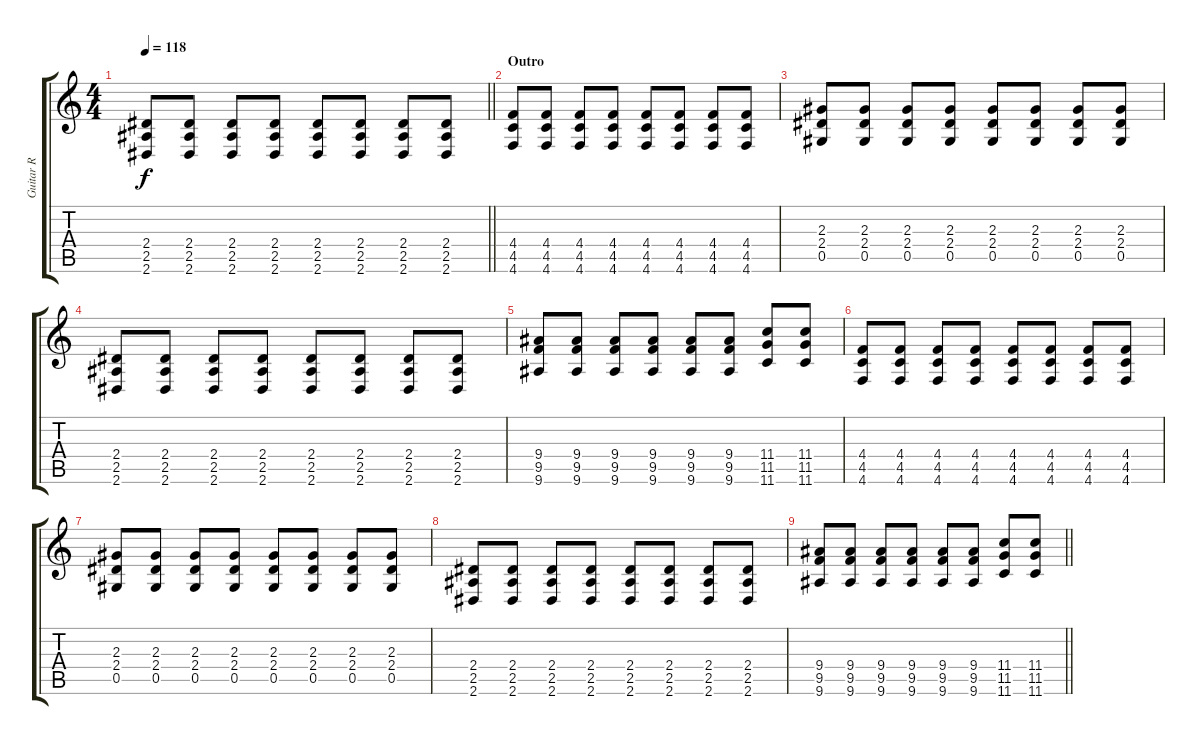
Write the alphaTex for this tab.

\track ("Guitar R" "Guitar R") {instrument overdrivenguitar}
\staff {score tabs}
\tuning (Eb4 Bb3 Gb3 Db3 Ab2 Db2) {hide}
\ts (4 4)
\tempo 118
\clef g2
\barLineRight lightlight
\ks c
(2.4 2.5 2.6).8{dy f} (2.4 2.5 2.6).8 (2.4 2.5 2.6).8 (2.4 2.5 2.6).8 (2.4 2.5 2.6).8 (2.4 2.5 2.6).8 (2.4 2.5 2.6).8 (2.4 2.5 2.6).8 |
\section ("" "Outro")
(4.4 4.5 4.6).8 (4.4 4.5 4.6).8 (4.4 4.5 4.6).8 (4.4 4.5 4.6).8 (4.4 4.5 4.6).8 (4.4 4.5 4.6).8 (4.4 4.5 4.6).8 (4.4 4.5 4.6).8 |
(2.3 2.4 0.5).8 (2.3 2.4 0.5).8 (2.3 2.4 0.5).8 (2.3 2.4 0.5).8 (2.3 2.4 0.5).8 (2.3 2.4 0.5).8 (2.3 2.4 0.5).8 (2.3 2.4 0.5).8 |
(2.4 2.5 2.6).8 (2.4 2.5 2.6).8 (2.4 2.5 2.6).8 (2.4 2.5 2.6).8 (2.4 2.5 2.6).8 (2.4 2.5 2.6).8 (2.4 2.5 2.6).8 (2.4 2.5 2.6).8 |
(9.4 9.5 9.6).8 (9.4 9.5 9.6).8 (9.4 9.5 9.6).8 (9.4 9.5 9.6).8 (9.4 9.5 9.6).8 (9.4 9.5 9.6).8 (11.4 11.5 11.6).8 (11.4 11.5 11.6).8 |
(4.4 4.5 4.6).8 (4.4 4.5 4.6).8 (4.4 4.5 4.6).8 (4.4 4.5 4.6).8 (4.4 4.5 4.6).8 (4.4 4.5 4.6).8 (4.4 4.5 4.6).8 (4.4 4.5 4.6).8 |
(2.3 2.4 0.5).8 (2.3 2.4 0.5).8 (2.3 2.4 0.5).8 (2.3 2.4 0.5).8 (2.3 2.4 0.5).8 (2.3 2.4 0.5).8 (2.3 2.4 0.5).8 (2.3 2.4 0.5).8 |
(2.4 2.5 2.6).8 (2.4 2.5 2.6).8 (2.4 2.5 2.6).8 (2.4 2.5 2.6).8 (2.4 2.5 2.6).8 (2.4 2.5 2.6).8 (2.4 2.5 2.6).8 (2.4 2.5 2.6).8 |
\barLineRight lightlight
(9.4 9.5 9.6).8 (9.4 9.5 9.6).8 (9.4 9.5 9.6).8 (9.4 9.5 9.6).8 (9.4 9.5 9.6).8 (9.4 9.5 9.6).8 (11.4 11.5 11.6).8 (11.4 11.5 11.6).8
